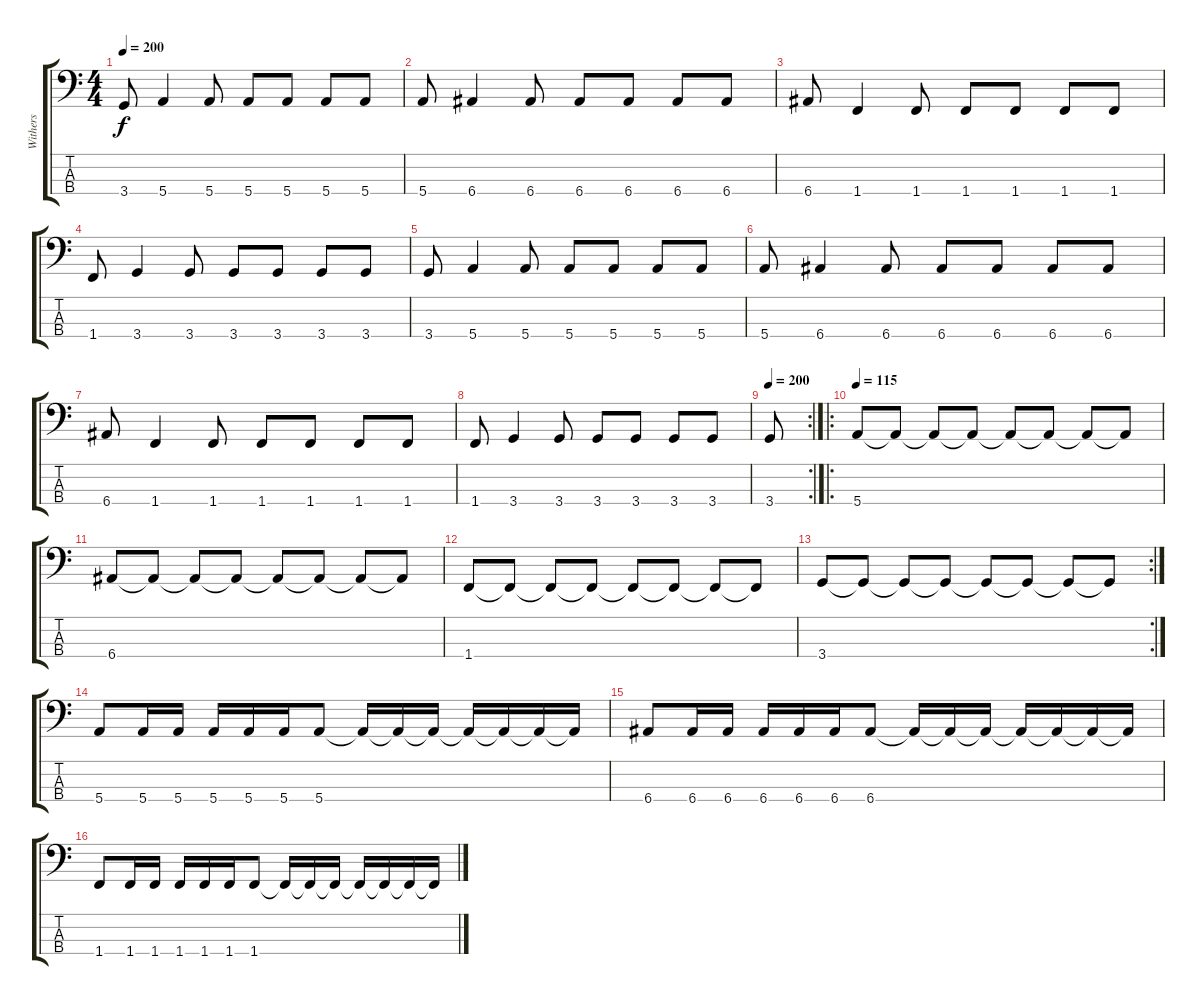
\track ("Withers" "Withers") {instrument electricbasspick}
\staff {score tabs}
\tuning (G2 D2 A1 E1) {hide}
\ts (4 4)
\tempo 200
\clef f4
\ks c
3.4.8{dy f} 5.4.4 5.4.8 5.4.8 5.4.8 5.4.8 5.4.8 |
5.4.8 6.4.4 6.4.8 6.4.8 6.4.8 6.4.8 6.4.8 |
6.4.8 1.4.4 1.4.8 1.4.8 1.4.8 1.4.8 1.4.8 |
1.4.8 3.4.4 3.4.8 3.4.8 3.4.8 3.4.8 3.4.8 |
3.4.8 5.4.4 5.4.8 5.4.8 5.4.8 5.4.8 5.4.8 |
5.4.8 6.4.4 6.4.8 6.4.8 6.4.8 6.4.8 6.4.8 |
6.4.8 1.4.4 1.4.8 1.4.8 1.4.8 1.4.8 1.4.8 |
1.4.8 3.4.4 3.4.8 3.4.8 3.4.8 3.4.8 3.4.8 |
\rc 2
\tempo 115
\tempo 200
3.4.8 |
\ro
\tempo 115
5.4.8 5.4{t}.8 5.4{t}.8 5.4{t}.8 5.4{t}.8 5.4{t}.8 5.4{t}.8 5.4{t}.8 |
6.4.8 6.4{t}.8 6.4{t}.8 6.4{t}.8 6.4{t}.8 6.4{t}.8 6.4{t}.8 6.4{t}.8 |
1.4.8 1.4{t}.8 1.4{t}.8 1.4{t}.8 1.4{t}.8 1.4{t}.8 1.4{t}.8 1.4{t}.8 |
\rc 2
3.4.8 3.4{t}.8 3.4{t}.8 3.4{t}.8 3.4{t}.8 3.4{t}.8 3.4{t}.8 3.4{t}.8 |
5.4.8 5.4.16 5.4.16 5.4.16 5.4.16 5.4.16 5.4.8 5.4{t}.16 5.4{t}.16 5.4{t}.16 5.4{t}.16 5.4{t}.16 5.4{t}.16 5.4{t}.16 |
6.4.8 6.4.16 6.4.16 6.4.16 6.4.16 6.4.16 6.4.8 6.4{t}.16 6.4{t}.16 6.4{t}.16 6.4{t}.16 6.4{t}.16 6.4{t}.16 6.4{t}.16 |
1.4.8 1.4.16 1.4.16 1.4.16 1.4.16 1.4.16 1.4.8 1.4{t}.16 1.4{t}.16 1.4{t}.16 1.4{t}.16 1.4{t}.16 1.4{t}.16 1.4{t}.16
